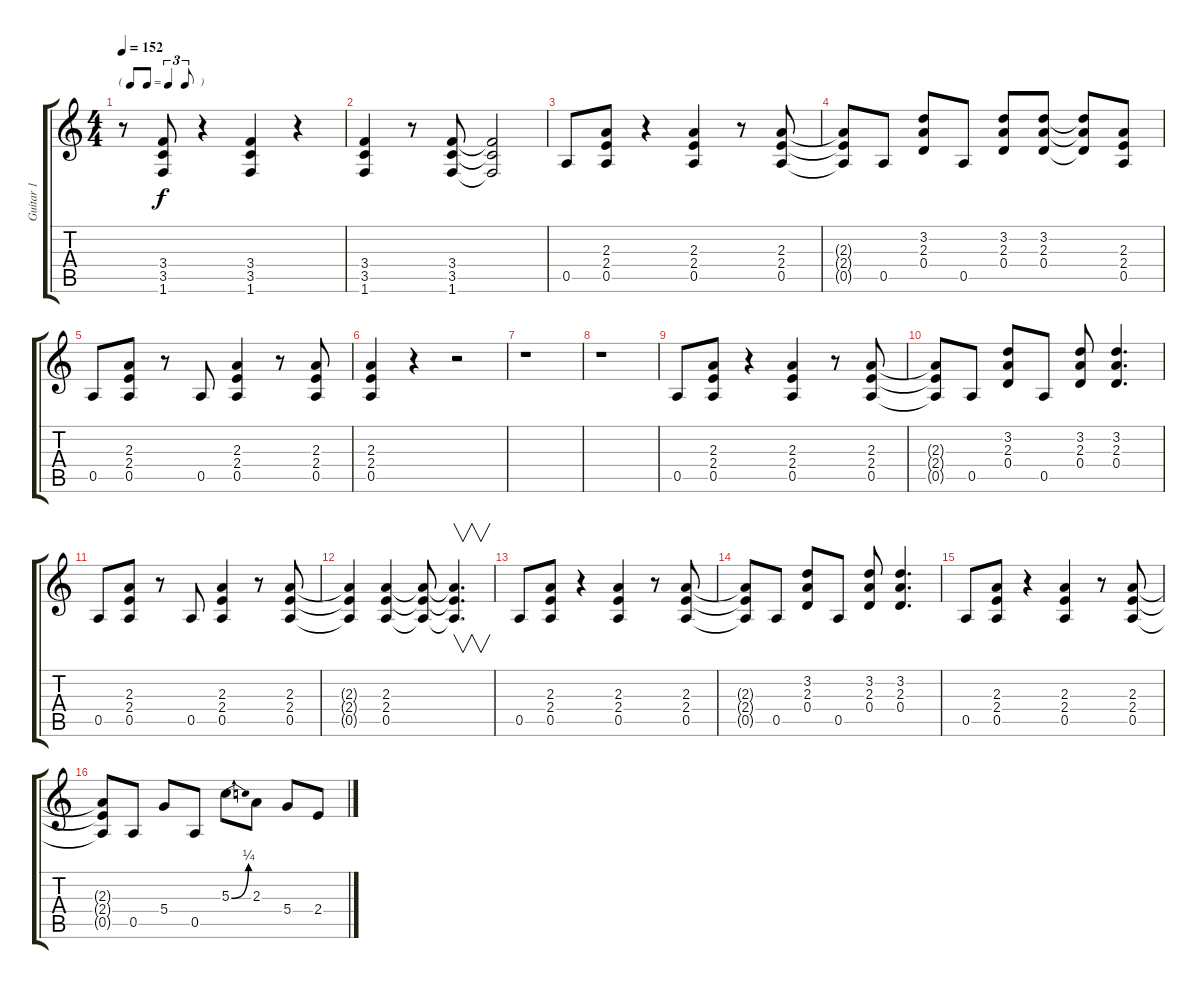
\track ("Guitar 1" "Guitar 1") {instrument distortionguitar}
\staff {score tabs}
\tuning (E4 B3 G3 D3 A2 E2) {hide}
\ts (4 4)
\tf triplet8th
\tempo 152
\clef g2
\ks c
r.8{dy f} (3.4 3.5 1.6).8 r.4 (3.4 3.5 1.6).4 r.4 |
(3.4 3.5 1.6).4 r.8 (3.4 3.5 1.6).8 (3.4{t} 3.5{t} 1.6{t}).2 |
0.5.8 (2.3 2.4 0.5).8 r.4 (2.3 2.4 0.5).4 r.8 (2.3 2.4 0.5).8 |
(2.3{t} 2.4{t} 0.5{t}).8 0.5.8 (3.2 2.3 0.4).8 0.5.8 (3.2 2.3 0.4).8 (3.2 2.3 0.4).8 (3.2{t} 2.3{t} 0.4{t}).8 (2.3 2.4 0.5).8 |
0.5.8 (2.3 2.4 0.5).8 r.8 0.5.8 (2.3 2.4 0.5).4 r.8 (2.3 2.4 0.5).8 |
(2.3 2.4 0.5).4 r.4 r.2 |
r.1 |
r.1 |
0.5.8 (2.3 2.4 0.5).8 r.4 (2.3 2.4 0.5).4 r.8 (2.3 2.4 0.5).8 |
(2.3{t} 2.4{t} 0.5{t}).8 0.5.8 (3.2 2.3 0.4).8 0.5.8 (3.2 2.3 0.4).8 (3.2 2.3 0.4).4{d} |
0.5.8 (2.3 2.4 0.5).8 r.8 0.5.8 (2.3 2.4 0.5).4 r.8 (2.3 2.4 0.5).8 |
(2.3{t} 2.4{t} 0.5{t}).4 (2.3 2.4 0.5).4 (2.3{t} 2.4{t} 0.5{t}).8 (2.3{t} 2.4{t} 0.5{t}).4{v d} |
0.5.8 (2.3 2.4 0.5).8 r.4 (2.3 2.4 0.5).4 r.8 (2.3 2.4 0.5).8 |
(2.3{t} 2.4{t} 0.5{t}).8 0.5.8 (3.2 2.3 0.4).8 0.5.8 (3.2 2.3 0.4).8 (3.2 2.3 0.4).4{d} |
0.5.8 (2.3 2.4 0.5).8 r.4 (2.3 2.4 0.5).4 r.8 (2.3 2.4 0.5).8 |
(2.3{t} 2.4{t} 0.5{t}).8 0.5.8 5.4.8 0.5.8 5.3{be (bend 0 0 60 1)}.8 2.3.8 5.4.8 2.4.8
